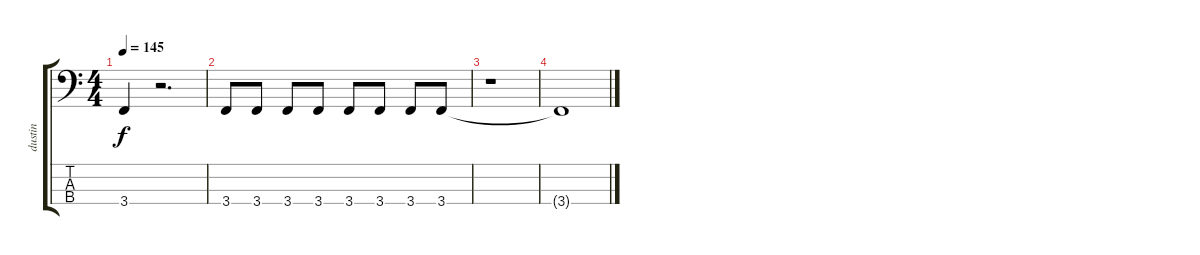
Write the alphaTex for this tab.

\track ("dustin" "dustin") {instrument electricbasspick}
\staff {score tabs}
\tuning (G2 D2 A1 D1) {hide}
\ts (4 4)
\tempo 145
\clef f4
\ks c
3.4{t}.4{dy f} r.2{d} |
3.4.8 3.4.8 3.4.8 3.4.8 3.4.8 3.4.8 3.4.8 3.4.8 |
r.1 |
3.4{t}.1
